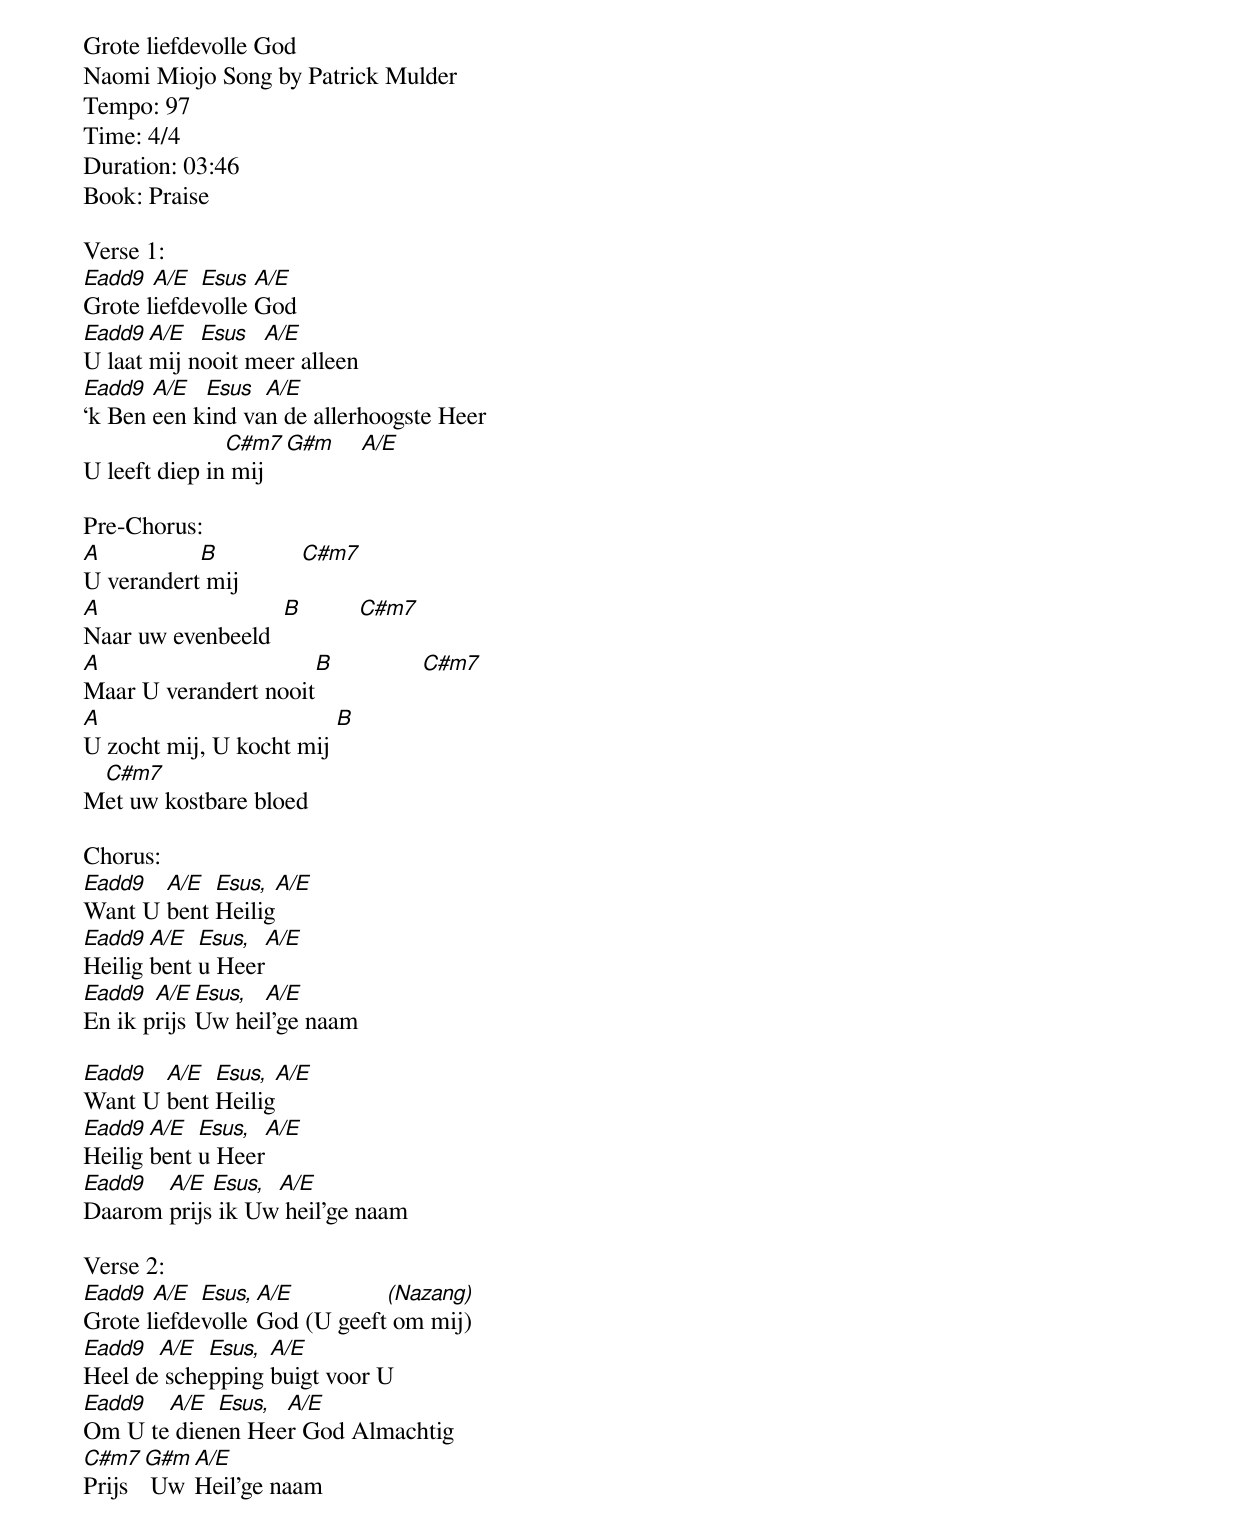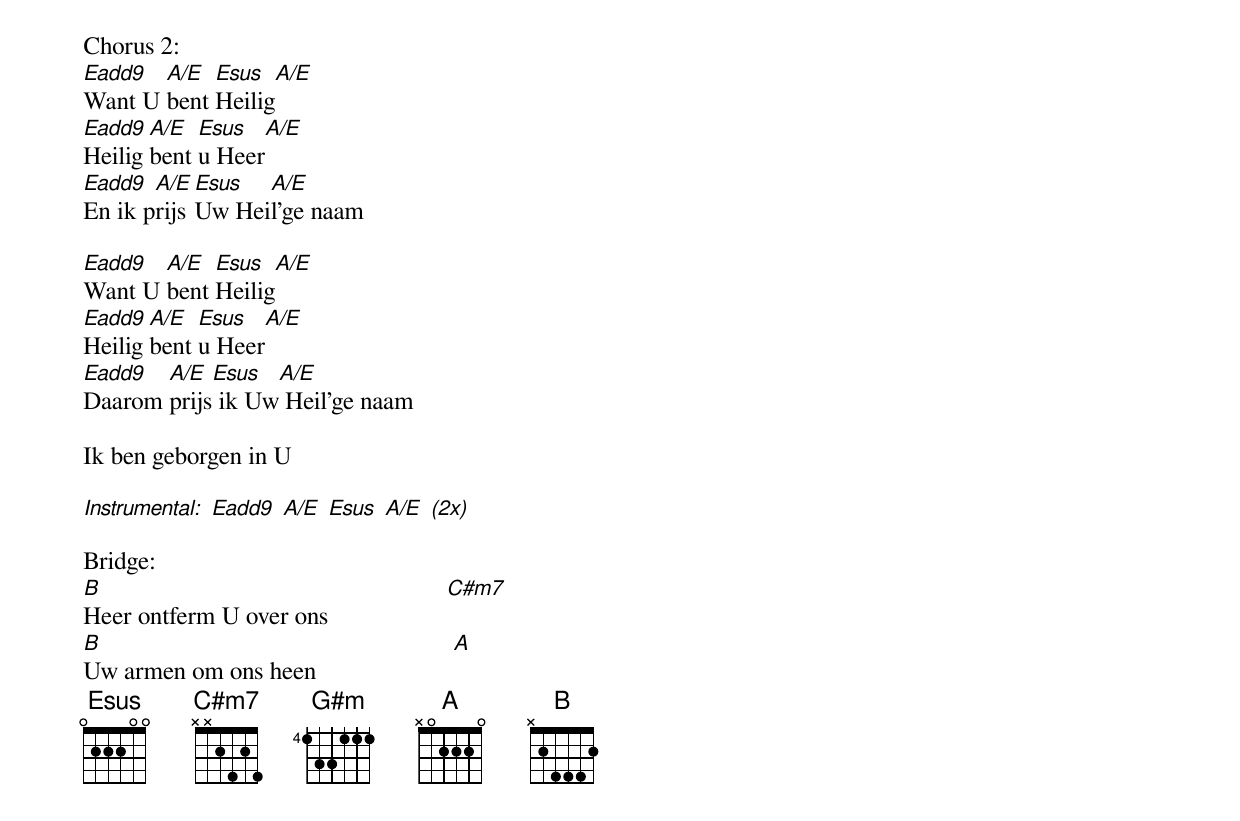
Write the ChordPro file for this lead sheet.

Grote liefdevolle God
Naomi Miojo Song by Patrick Mulder
Tempo: 97
Time: 4/4
Duration: 03:46
Book: Praise

Verse 1:
[Eadd9]Grote l[A/E]iefde[Esus]volle [A/E]God
[Eadd9]U laat [A/E]mij n[Esus]ooit m[A/E]eer alleen
[Eadd9]‘k Ben [A/E]een k[Esus]ind va[A/E]n de allerhoogste Heer
U leeft diep in[C#m7] mij [G#m]    [A/E]

Pre-Chorus:
[A]U verandert[B] mij          [C#m7]
[A]Naar uw evenbeeld  [B]         [C#m7]
[A]Maar U verandert nooit[B]              [C#m7]
[A]U zocht mij, U kocht mij [B]
M[C#m7]et uw kostbare bloed

Chorus:
[Eadd9]Want U [A/E]bent [Esus,]Heilig[A/E]
[Eadd9]Heilig [A/E]bent [Esus,]u Heer[A/E]
[Eadd9]En ik p[A/E]rijs [Esus,]Uw hei[A/E]l’ge naam

[Eadd9]Want U [A/E]bent [Esus,]Heilig[A/E]
[Eadd9]Heilig [A/E]bent [Esus,]u Heer[A/E]
[Eadd9]Daarom [A/E]prijs[Esus,] ik Uw[A/E] heil’ge naam

Verse 2:
[Eadd9]Grote l[A/E]iefde[Esus,]volle [A/E]God	(U geeft[(Nazang)] om mij)
[Eadd9]Heel de[A/E] sche[Esus,]pping [A/E]buigt voor U
[Eadd9]Om U te[A/E] dien[Esus,]en Hee[A/E]r God Almachtig
[C#m7]Prijs[G#m] Uw [A/E]Heil’ge naam

Chorus 2:
[Eadd9]Want U [A/E]bent [Esus]Heilig[A/E]
[Eadd9]Heilig [A/E]bent [Esus]u Heer[A/E]
[Eadd9]En ik p[A/E]rijs [Esus]Uw Hei[A/E]l’ge naam

[Eadd9]Want U [A/E]bent [Esus]Heilig[A/E]
[Eadd9]Heilig [A/E]bent [Esus]u Heer[A/E]
[Eadd9]Daarom [A/E]prijs[Esus] ik Uw[A/E] Heil’ge naam

Ik ben geborgen in U

[Instrumental:] [Eadd9] [A/E] [Esus] [A/E] [(2x)]

Bridge:
[B]Heer ontferm U over ons                   [C#m7]
[B]Uw armen om ons heen                      [A]
